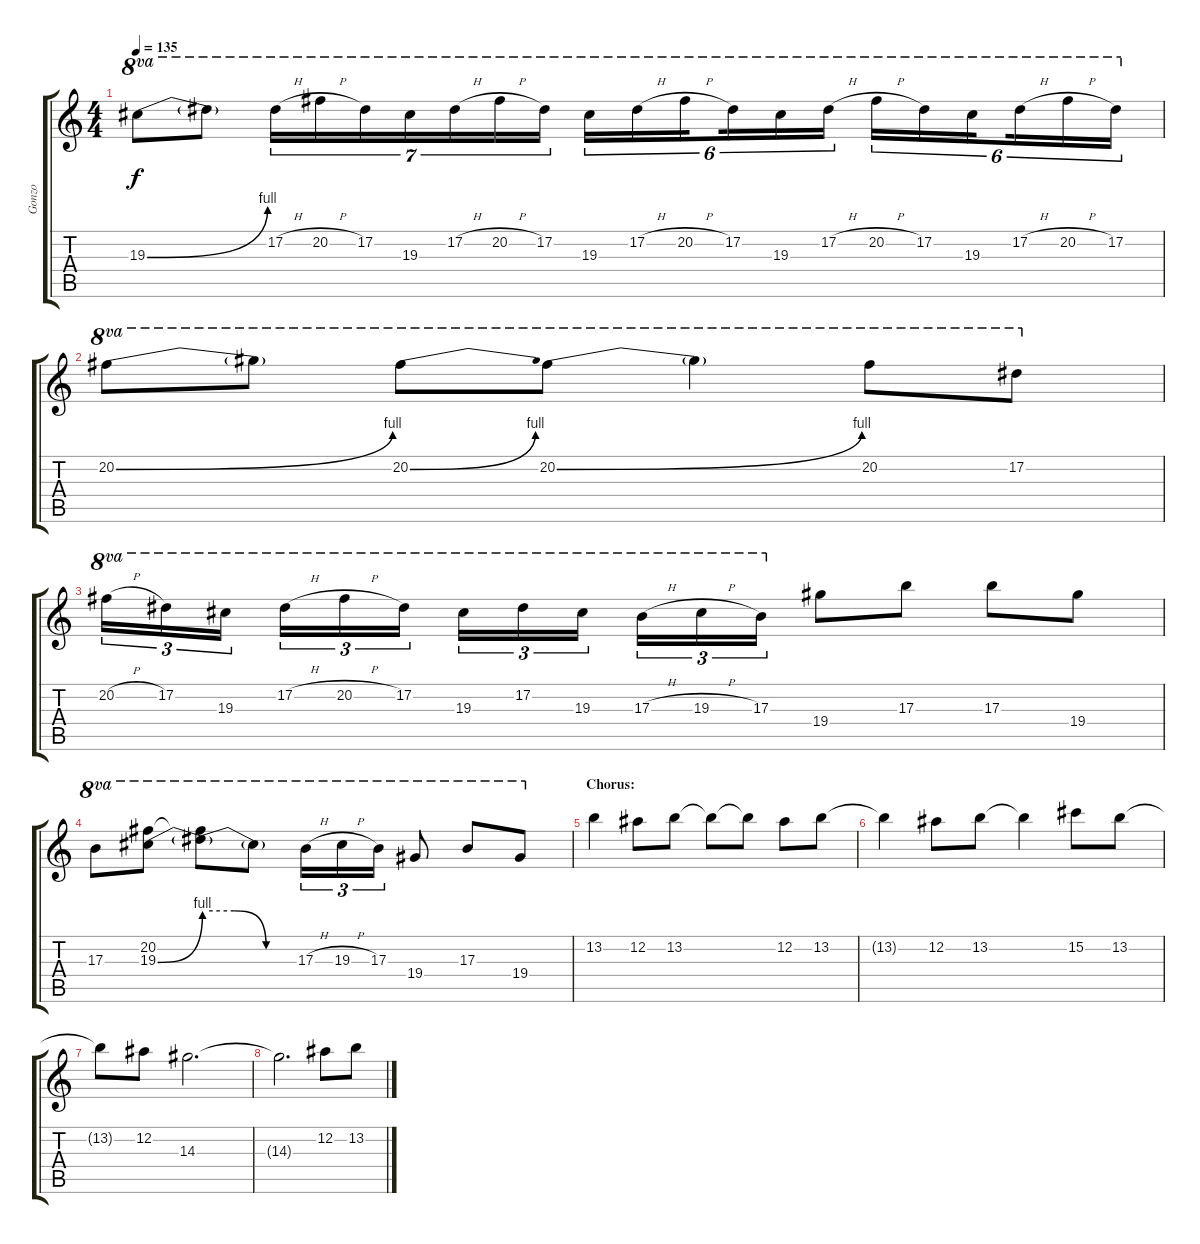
\track ("Gonzo" "Gonzo") {instrument distortionguitar}
\staff {score tabs}
\tuning (Eb4 Bb3 Gb3 Db3 Ab2 Eb2) {hide}
\ts (4 4)
\tempo 135
\clef g2
\ks c
19.3{be (bend 0 0 60 4)}.8{ot 8va dy f} 19.3{t}.8{ot 8va} 17.2{h}.16{tu (7 4) ot 8va} 20.2{h}.16{tu (7 4) ot 8va} 17.2.16{tu (7 4) ot 8va} 19.3.16{tu (7 4) ot 8va} 17.2{h}.16{tu (7 4) ot 8va} 20.2{h}.16{tu (7 4) ot 8va} 17.2.16{tu (7 4) ot 8va} 19.3.16{tu (6 4) ot 8va} 17.2{h}.16{tu (6 4) ot 8va} 20.2{h}.16{tu (6 4) ot 8va beam splitsecondary} 17.2.16{tu (6 4) ot 8va} 19.3.16{tu (6 4) ot 8va} 17.2{h}.16{tu (6 4) ot 8va} 20.2{h}.16{tu (6 4) ot 8va} 17.2.16{tu (6 4) ot 8va} 19.3.16{tu (6 4) ot 8va beam splitsecondary} 17.2{h}.16{tu (6 4) ot 8va} 20.2{h}.16{tu (6 4) ot 8va} 17.2.16{tu (6 4) ot 8va} |
20.2{be (bend 0 0 60 4)}.8{ot 8va} 20.2{t}.8{ot 8va} 20.2{be (bend 0 0 60 4)}.8{ot 8va} 20.2{be (bend 0 0 60 4)}.8{ot 8va} 20.2{t}.4{ot 8va} 20.2.8{ot 8va} 17.2.8{ot 8va} |
20.2{h}.16{tu (3 2) ot 8va} 17.2.16{tu (3 2) ot 8va} 19.3.16{tu (3 2) ot 8va beam splitsecondary} 17.2{h}.16{tu (3 2) ot 8va} 20.2{h}.16{tu (3 2) ot 8va} 17.2.16{tu (3 2) ot 8va} 19.3.16{tu (3 2) ot 8va} 17.2.16{tu (3 2) ot 8va} 19.3.16{tu (3 2) ot 8va beam splitsecondary} 17.3{h}.16{tu (3 2) ot 8va} 19.3{h}.16{tu (3 2) ot 8va} 17.3.16{tu (3 2) ot 8va} 19.4.8 17.3.8 17.3.8 19.4.8 |
17.3.8{ot 8va} (20.2 19.3{be (bend 0 0 60 4)}).8{ot 8va} (20.2{t} 19.3{be (custom 0 4 20 4 40 0 60 0) t}).8{ot 8va} 19.3{t}.8{ot 8va} 17.3{h}.16{tu (3 2) ot 8va} 19.3{h}.16{tu (3 2) ot 8va} 17.3.16{tu (3 2) ot 8va} 19.4.8{ot 8va} 17.3.8{ot 8va} 19.4.8{ot 8va} |
\section ("" "Chorus:")
13.2.4 12.2.8 13.2.8 13.2{t}.8 13.2{t}.8 12.2.8 13.2.8 |
13.2{t}.4 12.2.8 13.2.8 13.2{t}.4 15.2.8 13.2.8 |
13.2{t}.8 12.2.8 14.3.2{d} |
14.3{t}.2{d} 12.2.8 13.2.8
